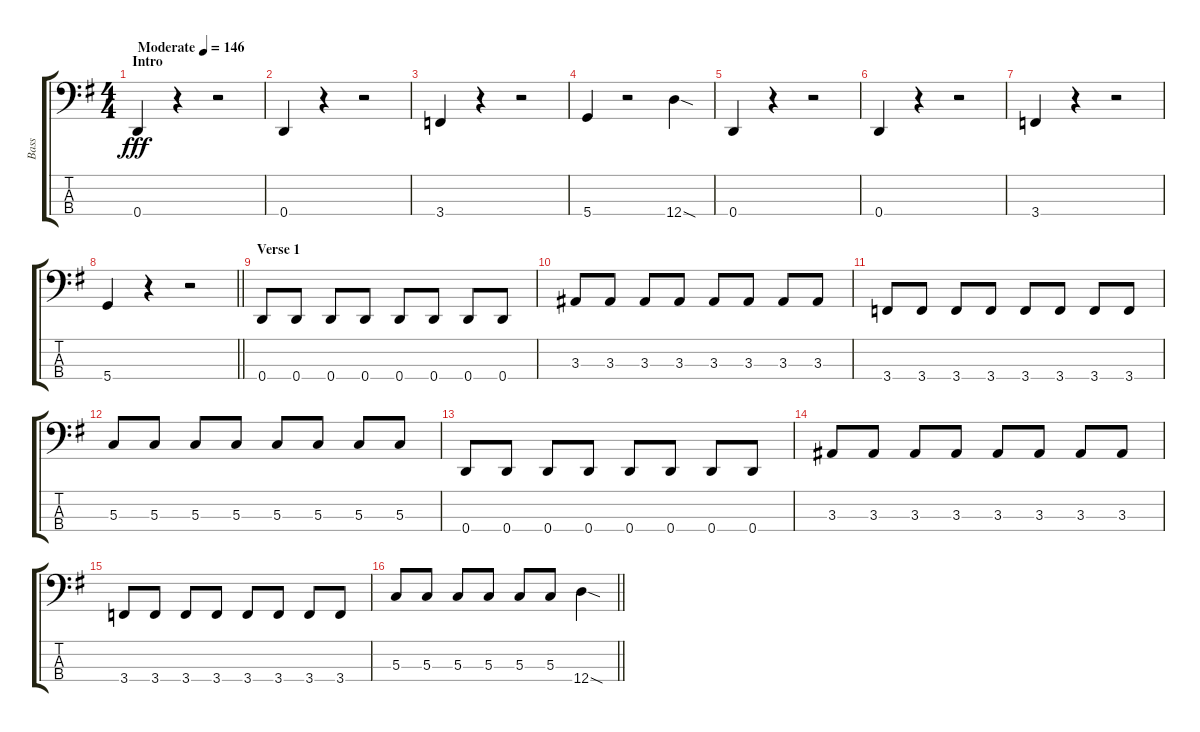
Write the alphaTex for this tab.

\track ("Bass" "Bass") {instrument electricbassfinger}
\staff {score tabs}
\tuning (F2 C2 G1 D1) {hide}
\ts (4 4)
\section ("" "Intro")
\tempo (146 "Moderate")
\clef f4
\ks g
0.4.4{dy fff instrument electricbassfinger} r.4 r.2 |
0.4.4 r.4 r.2 |
3.4.4 r.4 r.2 |
5.4.4 r.2 12.4{sod}.4 |
0.4.4 r.4 r.2 |
0.4.4 r.4 r.2 |
3.4.4 r.4 r.2 |
\barLineRight lightlight
5.4.4 r.4 r.2 |
\section ("" "Verse 1")
0.4.8 0.4.8 0.4.8 0.4.8 0.4.8 0.4.8 0.4.8 0.4.8 |
3.3.8 3.3.8 3.3.8 3.3.8 3.3.8 3.3.8 3.3.8 3.3.8 |
3.4.8 3.4.8 3.4.8 3.4.8 3.4.8 3.4.8 3.4.8 3.4.8 |
5.3.8 5.3.8 5.3.8 5.3.8 5.3.8 5.3.8 5.3.8 5.3.8 |
0.4.8 0.4.8 0.4.8 0.4.8 0.4.8 0.4.8 0.4.8 0.4.8 |
3.3.8 3.3.8 3.3.8 3.3.8 3.3.8 3.3.8 3.3.8 3.3.8 |
3.4.8 3.4.8 3.4.8 3.4.8 3.4.8 3.4.8 3.4.8 3.4.8 |
\barLineRight lightlight
5.3.8 5.3.8 5.3.8 5.3.8 5.3.8 5.3.8 12.4{sod}.4
